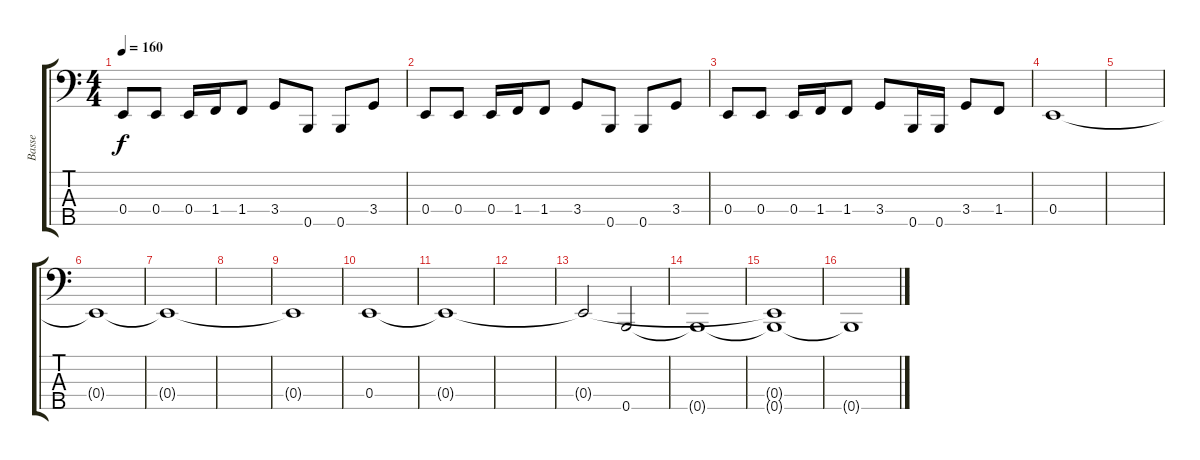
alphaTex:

\track ("Basse" "Basse") {instrument electricbassfinger}
\staff {score tabs}
\tuning (G2 D2 A1 E1 B0) {hide}
\ts (4 4)
\tempo 160
\clef f4
\ks c
0.4.8{dy f} 0.4.8 0.4.16 1.4.16 1.4.8 3.4.8 0.5.8 0.5.8 3.4.8 |
0.4.8 0.4.8 0.4.16 1.4.16 1.4.8 3.4.8 0.5.8 0.5.8 3.4.8 |
0.4.8 0.4.8 0.4.16 1.4.16 1.4.8 3.4.8 0.5.16 0.5.16 3.4.8 1.4.8 |
0.4.1 |
|
0.4{t}.1 |
0.4{t}.1 |
|
0.4{t}.1 |
0.4.1 |
0.4{t}.1 |
|
0.4{t}.2 0.5.2 |
0.5{t}.1 |
(0.4{t} 0.5{t}).1 |
0.5{t}.1
